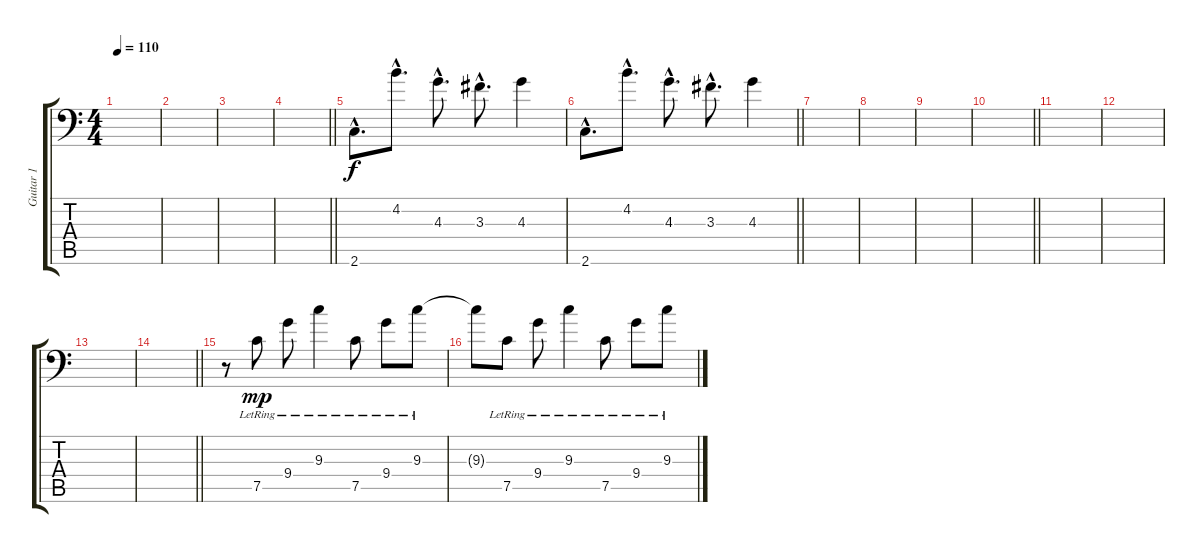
\track ("Guitar 1" "Guitar 1") {instrument electricguitarclean}
\staff {score tabs}
\tuning (C4 G3 Eb3 Bb2 F2 Bb1) {hide}
\ts (4 4)
\tempo 110
\clef f4
\ks c
|
|
|
\barLineRight lightlight
|
2.6{hac}.8{d dy f} 4.2{hac}.8{d} 4.3{hac}.8{d} 3.3{hac}.8{d} 4.3.4 |
\barLineRight lightlight
2.6{hac}.8{d} 4.2{hac}.8{d} 4.3{hac}.8{d} 3.3{hac}.8{d} 4.3.4 |
|
|
|
\barLineRight lightlight
|
|
|
|
\barLineRight lightlight
|
r.8 7.5{lr}.8{dy mp} 9.4{lr}.8 9.3{lr}.4 7.5{lr}.8 9.4{lr}.8 9.3{lr}.8 |
9.3{t}.8 7.5{lr}.8 9.4{lr}.8 9.3{lr}.4 7.5{lr}.8 9.4{lr}.8 9.3{lr}.8
